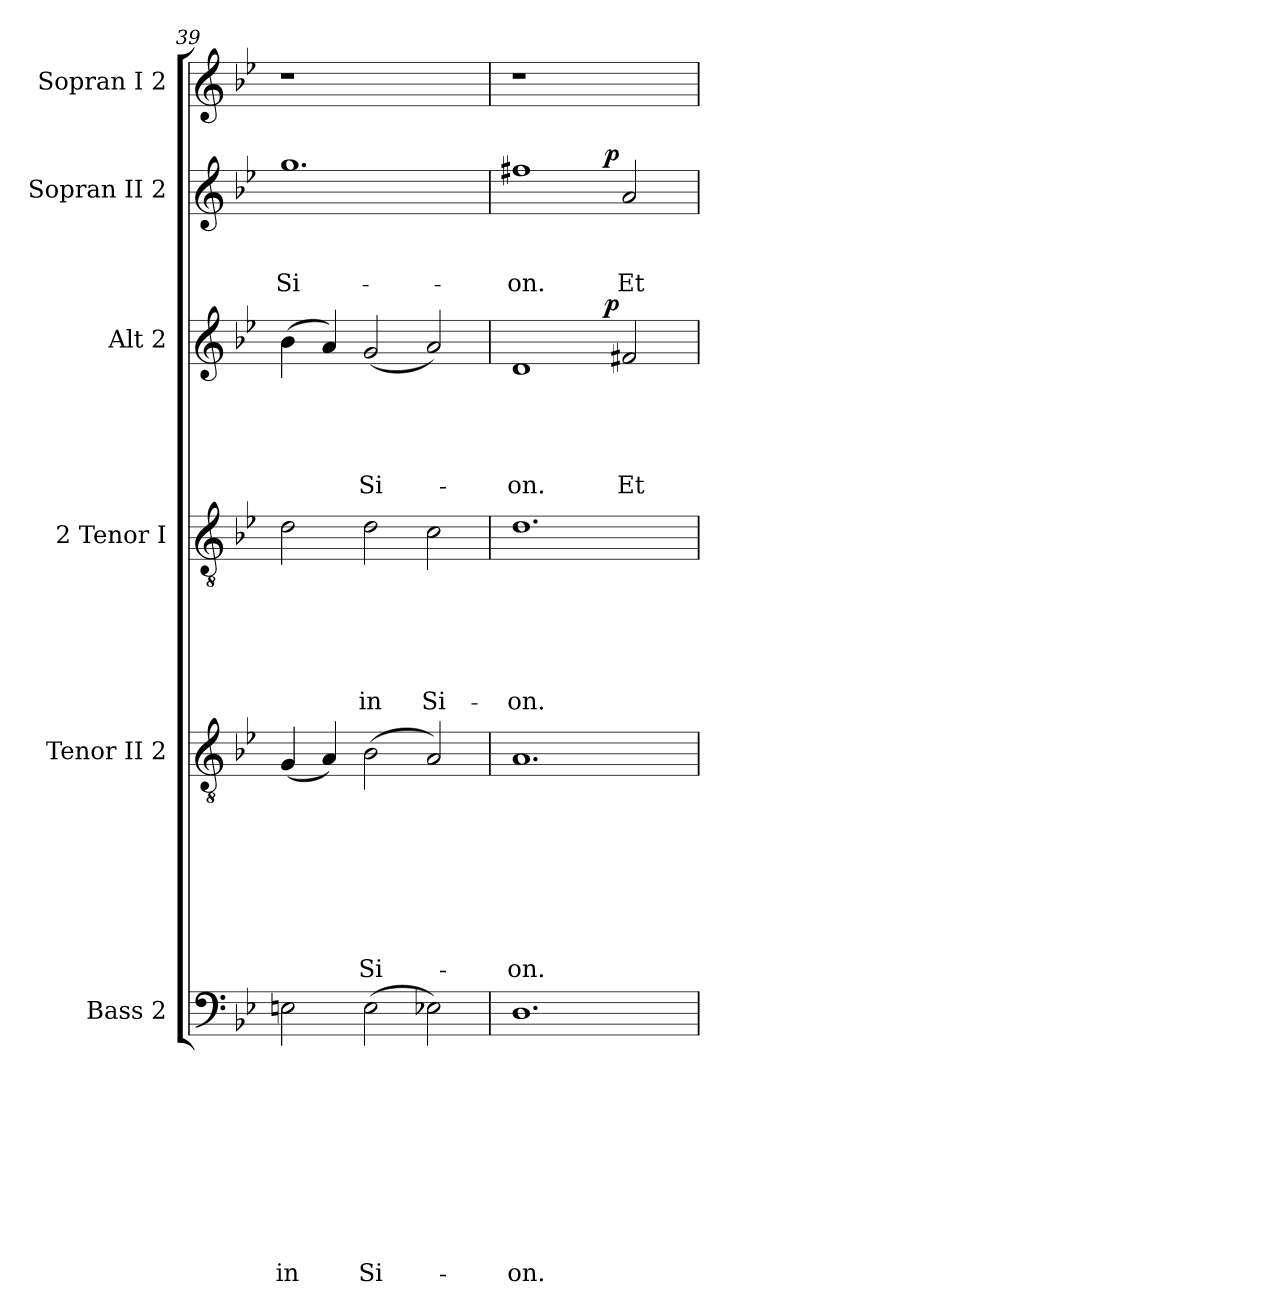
**kern	**text	**text	**text	**text	**text	**text	**text	**text	**text	**text	**kern	**text	**text	**text	**text	**text	**text	**text	**text	**kern	**text	**text	**text	**text	**text	**text	**kern	**text	**text	**text	**text	**text	**dynam	**kern	**text	**text	**text	**dynam	**kern
*part6	*part6	*part6	*part6	*part6	*part6	*part6	*part6	*part6	*part6	*part6	*part5	*part5	*part5	*part5	*part5	*part5	*part5	*part5	*part5	*part4	*part4	*part4	*part4	*part4	*part4	*part4	*part3	*part3	*part3	*part3	*part3	*part3	*part3	*part2	*part2	*part2	*part2	*part2	*part1
*staff6	*staff6	*staff6	*staff6	*staff6	*staff6	*staff6	*staff6	*staff6	*staff6	*staff6	*staff5	*staff5	*staff5	*staff5	*staff5	*staff5	*staff5	*staff5	*staff5	*staff4	*staff4	*staff4	*staff4	*staff4	*staff4	*staff4	*staff3	*staff3	*staff3	*staff3	*staff3	*staff3	*staff3	*staff2	*staff2	*staff2	*staff2	*staff2	*staff1
*I"Bass 2	*	*	*	*	*	*	*	*	*	*	*I"Tenor II 2	*	*	*	*	*	*	*	*	*I"2 Tenor I	*	*	*	*	*	*	*I"Alt 2	*	*	*	*	*	*	*I"Sopran II 2	*	*	*	*	*I"Sopran I 2
!!LO:PB:g=z
*clefF4	*	*	*	*	*	*	*	*	*	*	*clefGv2	*	*	*	*	*	*	*	*	*clefGv2	*	*	*	*	*	*	*clefG2	*	*	*	*	*	*	*clefG2	*	*	*	*	*clefG2
*k[b-e-]	*	*	*	*	*	*	*	*	*	*	*k[b-e-]	*	*	*	*	*	*	*	*	*k[b-e-]	*	*	*	*	*	*	*k[b-e-]	*	*	*	*	*	*	*k[b-e-]	*	*	*	*	*k[b-e-]
*B-:	*	*	*	*	*	*	*	*	*	*	*B-:	*	*	*	*	*	*	*	*	*B-:	*	*	*	*	*	*	*B-:	*	*	*	*	*	*	*B-:	*	*	*	*	*B-:
=39	=39	=39	=39	=39	=39	=39	=39	=39	=39	=39	=39	=39	=39	=39	=39	=39	=39	=39	=39	=39	=39	=39	=39	=39	=39	=39	=39	=39	=39	=39	=39	=39	=39	=39	=39	=39	=39	=39	=39
!	!	!	!	!	!	!	!	!	!	!LO:LY:b	!	!	!	!	!	!	!	!	!	!	!	!	!	!	!	!	!	!	!	!	!	!	!	!	!	!	!LO:LY:b	!	!
2En\	.	.	.	.	.	.	.	.	.	in	(<4G/	.	.	.	.	.	.	.	.	2d\	.	.	.	.	.	.	(>4b-\	.	.	.	.	.	.	1.gg	.	.	Si-	.	1r
.	.	.	.	.	.	.	.	.	.	.	4A/)	.	.	.	.	.	.	.	.	.	.	.	.	.	.	.	4a/)	.	.	.	.	.	.	.	.	.	.	.	.
!	!	!	!	!	!	!	!	!	!	!LO:LY:b	!	!	!	!	!	!	!	!	!LO:LY:b	!	!	!	!	!	!	!LO:LY:b	!	!	!	!	!	!LO:LY:b	!	!	!	!	!	!	!
(>2E\	.	.	.	.	.	.	.	.	.	Si-	(>2B-\	.	.	.	.	.	.	.	Si-	2d\	.	.	.	.	.	in	(<2g/	.	.	.	.	Si-	.	.	.	.	.	.	.
!	!	!	!	!	!	!	!	!	!	!	!	!	!	!	!	!	!	!	!	!	!	!	!	!	!	!LO:LY:b	!	!	!	!	!	!	!	!	!	!	!	!	!
2E-X\)	.	.	.	.	.	.	.	.	.	.	2A/)	.	.	.	.	.	.	.	.	2c\	.	.	.	.	.	Si-	2a/)	.	.	.	.	.	.	.	.	.	.	.	2ryy
=40	=40	=40	=40	=40	=40	=40	=40	=40	=40	=40	=40	=40	=40	=40	=40	=40	=40	=40	=40	=40	=40	=40	=40	=40	=40	=40	=40	=40	=40	=40	=40	=40	=40	=40	=40	=40	=40	=40	=40
!	!	!	!	!	!	!	!	!	!	!LO:LY:b	!	!	!	!	!	!	!	!	!LO:LY:b	!	!	!	!	!	!	!LO:LY:b	!	!	!	!	!	!LO:LY:b	!	!	!	!	!LO:LY:b	!	!
*	*	*	*	*	*	*	*	*	*	*	*	*	*	*	*	*	*	*	*	*	*	*	*	*	*	*	*^	*	*	*	*	*	*	*^	*	*	*	*	*
1.D	.	.	.	.	.	.	.	.	.	-on.	1.A	.	.	.	.	.	.	.	-on.	1.d	.	.	.	.	.	-on.	1d	2...ryy	.	.	.	.	-on.	.	1ff#X	2...ryy	.	.	-on.	.	1r
!	!	!	!	!	!	!	!	!	!	!	!	!	!	!	!	!	!	!	!	!	!	!	!	!	!	!	!	!	!	!	!	!	!	!LO:DY:a	!	!	!	!	!	!LO:DY:a	!
.	.	.	.	.	.	.	.	.	.	.	.	.	.	.	.	.	.	.	.	.	.	.	.	.	.	.	.	2ryy	.	.	.	.	.	p	.	2ryy	.	.	.	p	.
!	!	!	!	!	!	!	!	!	!	!	!	!	!	!	!	!	!	!	!	!	!	!	!	!	!	!	!	!	!	!	!	!	!LO:LY:b	!	!	!	!	!	!LO:LY:b	!	!
.	.	.	.	.	.	.	.	.	.	.	.	.	.	.	.	.	.	.	.	.	.	.	.	.	.	.	2f#X/	.	.	.	.	.	Et	.	2a/	.	.	.	Et	.	2ryy
.	.	.	.	.	.	.	.	.	.	.	.	.	.	.	.	.	.	.	.	.	.	.	.	.	.	.	.	16ryy	.	.	.	.	.	.	.	16ryy	.	.	.	.	.
*	*	*	*	*	*	*	*	*	*	*	*	*	*	*	*	*	*	*	*	*	*	*	*	*	*	*	*v	*v	*	*	*	*	*	*	*	*	*	*	*	*	*
*	*	*	*	*	*	*	*	*	*	*	*	*	*	*	*	*	*	*	*	*	*	*	*	*	*	*	*	*	*	*	*	*	*	*v	*v	*	*	*	*	*
=	=	=	=	=	=	=	=	=	=	=	=	=	=	=	=	=	=	=	=	=	=	=	=	=	=	=	=	=	=	=	=	=	=	=	=	=	=	=	=
*-	*-	*-	*-	*-	*-	*-	*-	*-	*-	*-	*-	*-	*-	*-	*-	*-	*-	*-	*-	*-	*-	*-	*-	*-	*-	*-	*-	*-	*-	*-	*-	*-	*-	*-	*-	*-	*-	*-	*-
